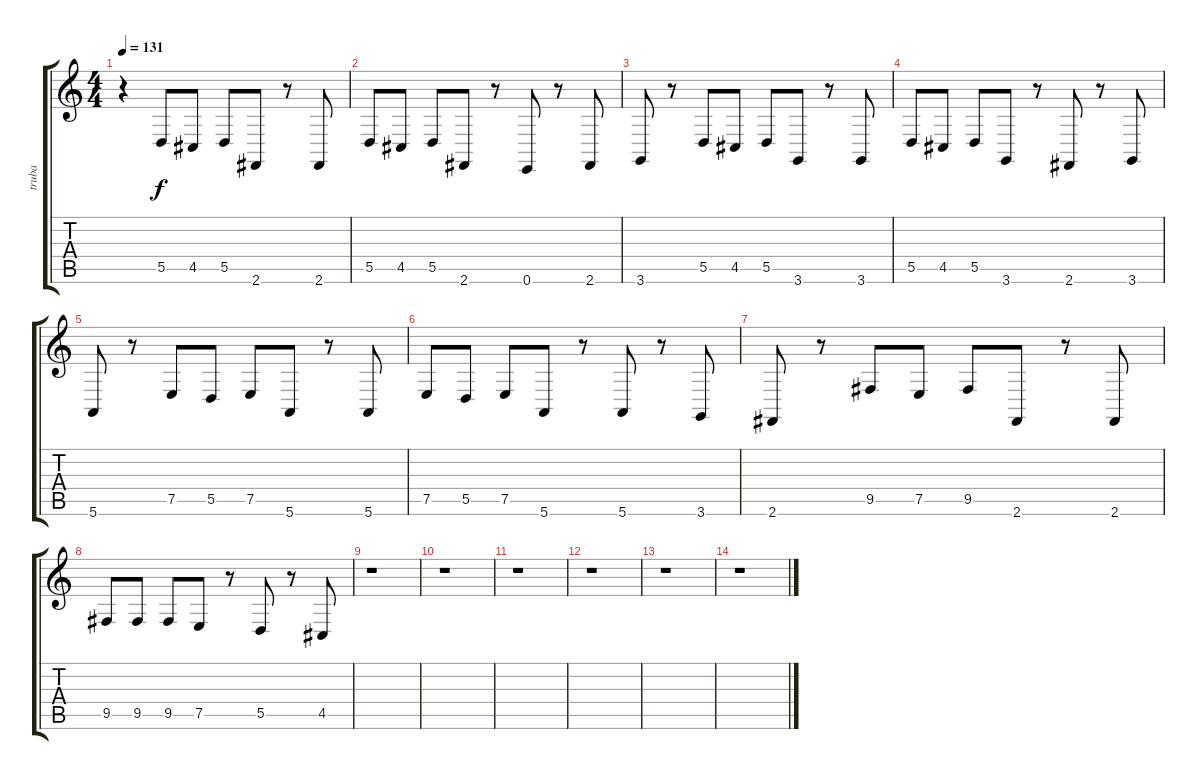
\track ("truba" "truba") {instrument tuba}
\staff {score tabs}
\tuning (E4 B3 G3 D3 A2 E2) {hide}
\ts (4 4)
\tempo 131
\clef g2
\ks c
r.4{dy f} 5.5.8 4.5.8 5.5.8 2.6.8 r.8 2.6.8 |
5.5.8 4.5.8 5.5.8 2.6.8 r.8 0.6.8 r.8 2.6.8 |
3.6.8 r.8 5.5.8 4.5.8 5.5.8 3.6.8 r.8 3.6.8 |
5.5.8 4.5.8 5.5.8 3.6.8 r.8 2.6.8 r.8 3.6.8 |
5.6.8 r.8 7.5.8 5.5.8 7.5.8 5.6.8 r.8 5.6.8 |
7.5.8 5.5.8 7.5.8 5.6.8 r.8 5.6.8 r.8 3.6.8 |
2.6.8 r.8 9.5.8 7.5.8 9.5.8 2.6.8 r.8 2.6.8 |
9.5.8 9.5.8 9.5.8 7.5.8 r.8 5.5.8 r.8 4.5.8 |
r.1 |
r.1 |
r.1 |
r.1 |
r.1 |
r.1
